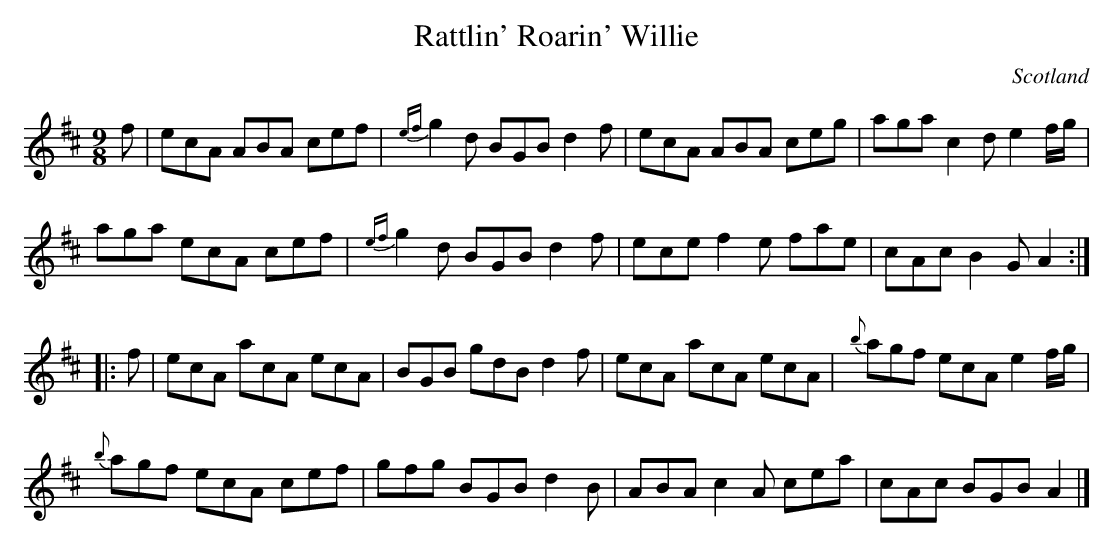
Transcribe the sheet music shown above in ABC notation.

X:1
T:Rattlin' Roarin' Willie
O:Scotland
M:9/8
K:AMix
f|\
ecA ABA cef| {ef}g2d BGB d2f|\
ecA ABA ceg| aga c2d e2f/g/|
aga ecA cef| {ef}g2d BGB d2f|\
ece f2e fae | cAc B2G A2 :|
|:f |\
ecA acA ecA|BGB gdB d2f|\
ecA acA ecA| {b}agf ecA e2f/g/ |
{b}agf ecA cef|gfg BGB d2B|\
ABA c2A cea|cAc BGB A2 |]
